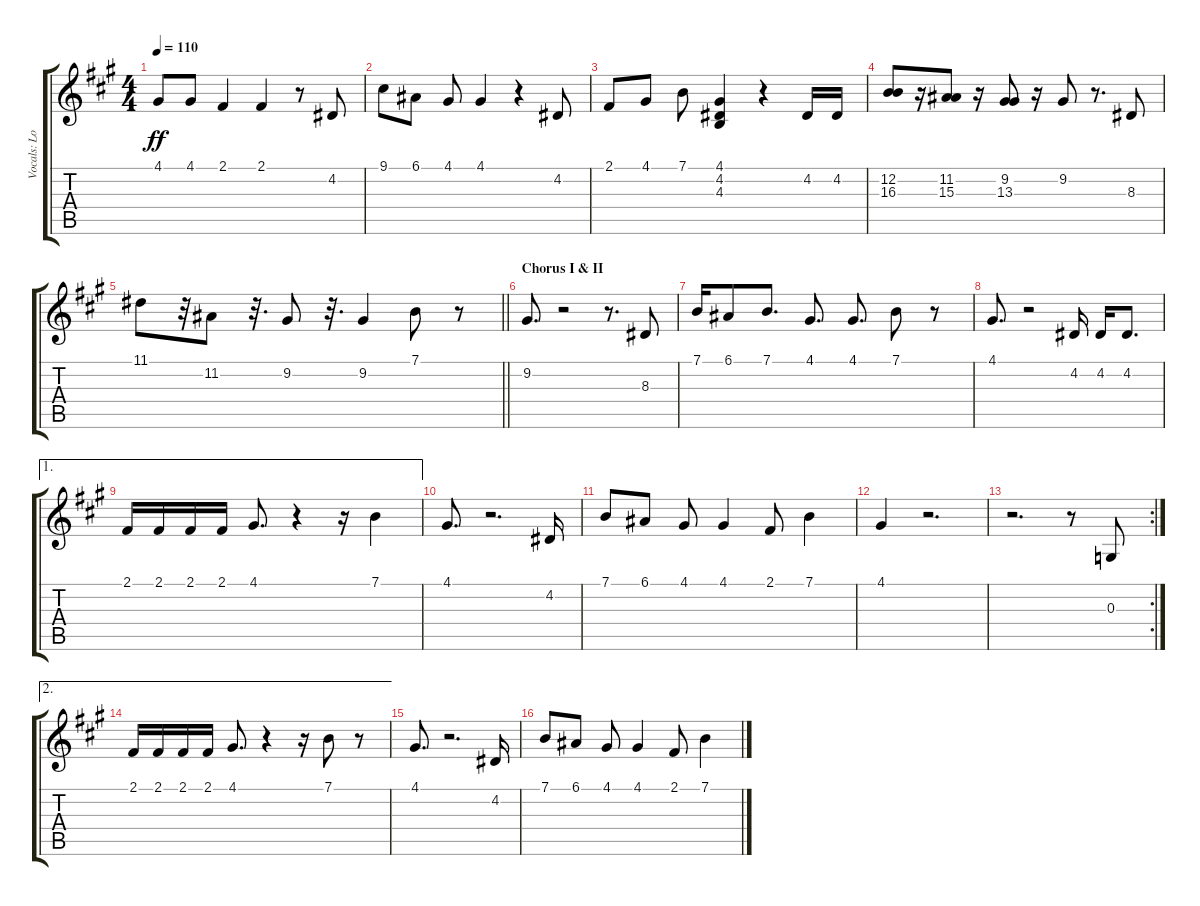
\track ("Vocals: Lou Grahmm" "Vocals: Lo") {instrument lead8bassandlead}
\staff {score tabs}
\tuning (E4 B3 G3 D3 A2 E2) {hide}
\ts (4 4)
\tempo 110
\clef g2
\ks a
4.1.8{dy ff} 4.1.8 2.1.4 2.1.4 r.8 4.2.8 |
9.1.8 6.1.8 4.1.8 4.1.4 r.4 4.2.8 |
2.1.8 4.1.8 7.1.8 (4.1 4.2 4.3).4 r.4 4.2.16 4.2.16 |
(12.2 16.3).8 r.16 (11.2 15.3).8 r.16 (9.2 13.3).8 r.16 9.2.8 r.8{d} 8.3.8 |
\barLineRight lightlight
11.1.8 r.32 11.2.8 r.32{d} 9.2.8 r.32{d} 9.2.4 7.1.8 r.8 |
\section ("" "Chorus I & II")
9.2.8{d} r.2 r.8{d} 8.3.8 |
7.1.16 6.1.8 7.1.8{d} 4.1.8{d} 4.1.8{d} 7.1.8 r.8 |
4.1.8{d} r.2 4.2.16 4.2.16 4.2.8{d} |
\ae 1
2.1.16 2.1.16 2.1.16 2.1.16 4.1.8{d} r.4 r.16 7.1.4 |
4.1.8{d} r.2{d} 4.2.16 |
7.1.8 6.1.8 4.1.8 4.1.4 2.1.8 7.1.4 |
4.1.4 r.2{d} |
\rc 2
r.2{d} r.8 0.3.8 |
\ae 2
2.1.16 2.1.16 2.1.16 2.1.16 4.1.8{d} r.4 r.16 7.1.8 r.8 |
4.1.8{d} r.2{d} 4.2.16 |
7.1.8 6.1.8 4.1.8 4.1.4 2.1.8 7.1.4
